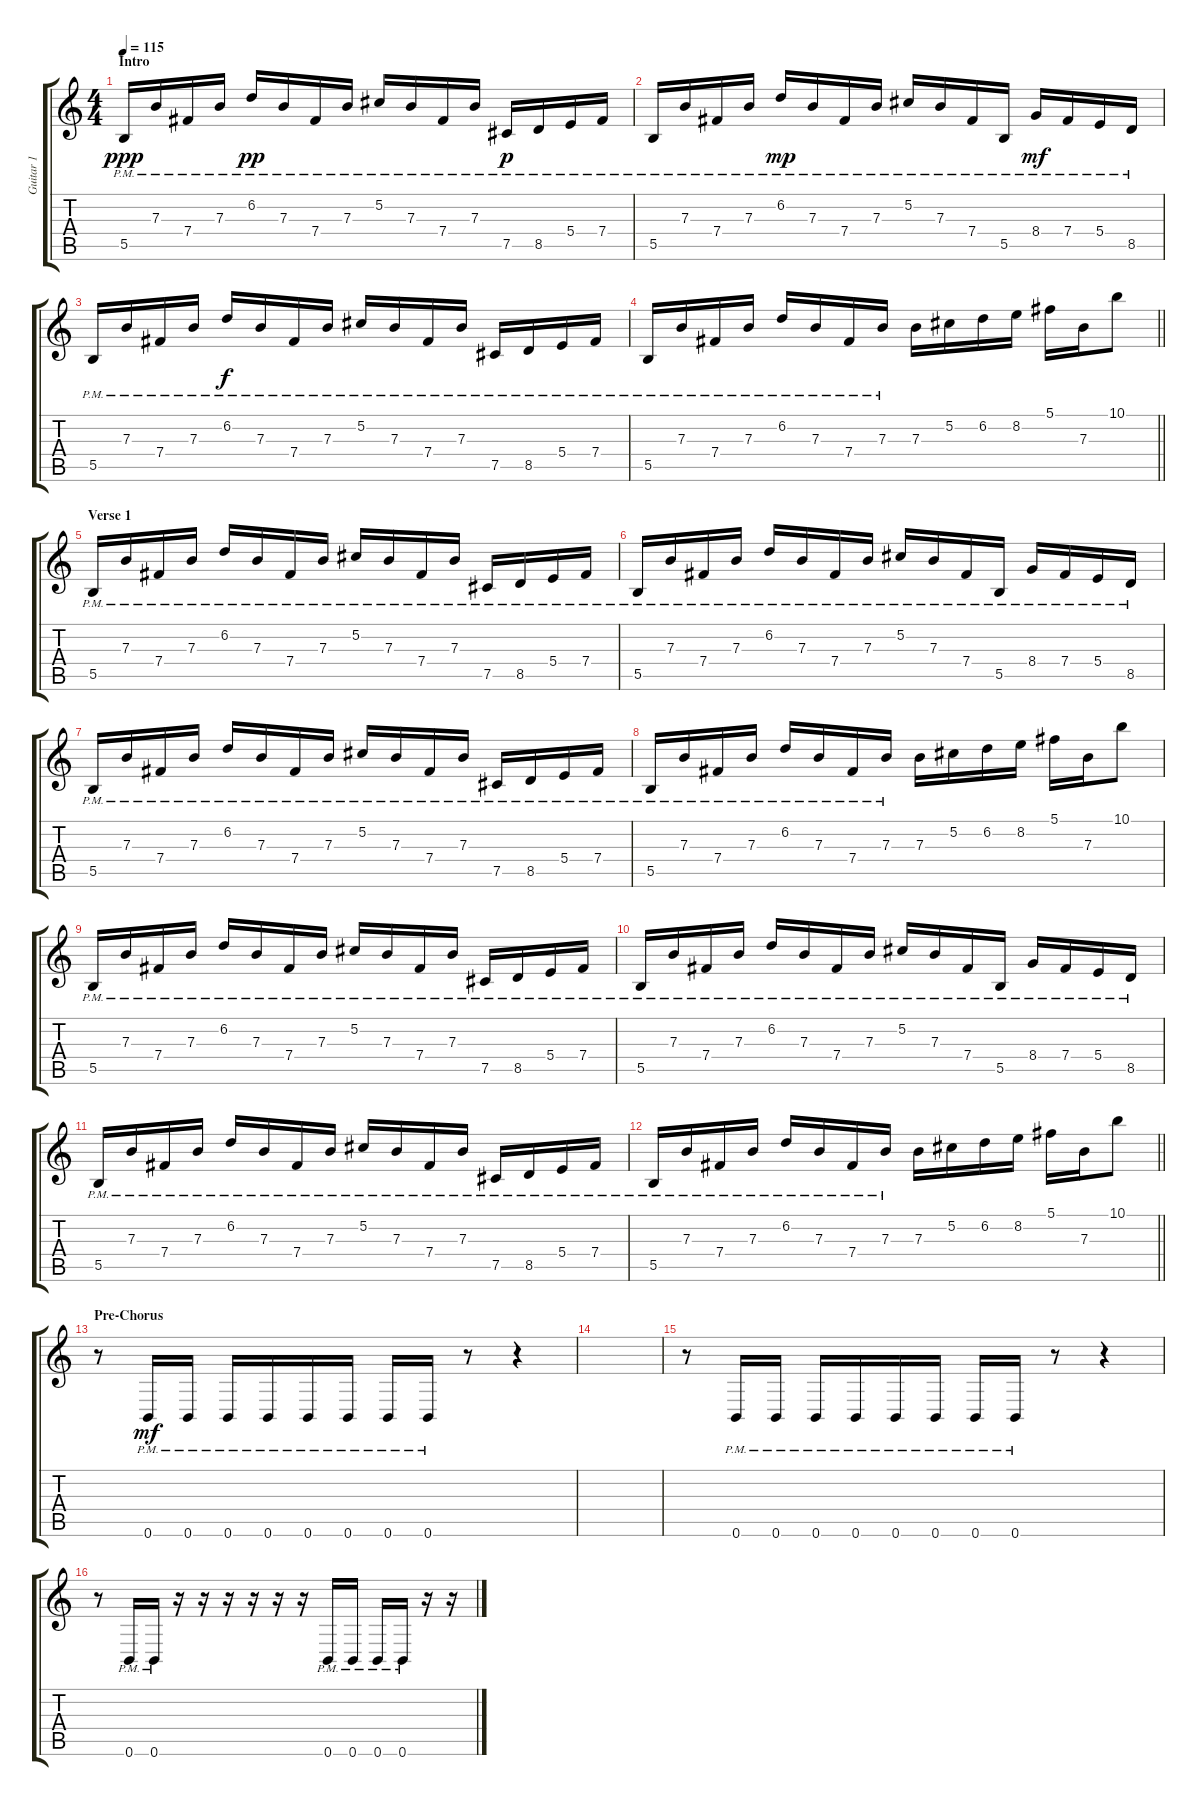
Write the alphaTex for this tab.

\track ("Guitar 1" "Guitar 1") {instrument distortionguitar}
\staff {score tabs}
\tuning (Db4 Ab3 E3 B2 Gb2 B1) {hide}
\ts (4 4)
\section ("" "Intro")
\tempo 115
\clef g2
\ks c
5.5{pm}.16{dy ppp instrument distortionguitar} 7.3{pm}.16 7.4{pm}.16 7.3{pm}.16 6.2{pm}.16{dy pp} 7.3{pm}.16 7.4{pm}.16 7.3{pm}.16 5.2{pm}.16 7.3{pm}.16 7.4{pm}.16 7.3{pm}.16 7.5{pm}.16{dy p} 8.5{pm}.16 5.4{pm}.16 7.4{pm}.16 |
5.5{pm}.16 7.3{pm}.16 7.4{pm}.16 7.3{pm}.16 6.2{pm}.16{dy mp} 7.3{pm}.16 7.4{pm}.16 7.3{pm}.16 5.2{pm}.16 7.3{pm}.16 7.4{pm}.16 5.5{pm}.16 8.4{pm}.16{dy mf} 7.4{pm}.16 5.4{pm}.16 8.5{pm}.16 |
5.5{pm}.16 7.3{pm}.16 7.4{pm}.16 7.3{pm}.16 6.2{pm}.16{dy f} 7.3{pm}.16 7.4{pm}.16 7.3{pm}.16 5.2{pm}.16 7.3{pm}.16 7.4{pm}.16 7.3{pm}.16 7.5{pm}.16 8.5{pm}.16 5.4{pm}.16 7.4{pm}.16 |
\barLineRight lightlight
5.5{pm}.16 7.3{pm}.16 7.4{pm}.16 7.3{pm}.16 6.2{pm}.16 7.3{pm}.16 7.4{pm}.16 7.3{pm}.16 7.3.16 5.2.16 6.2.16 8.2.16 5.1.16 7.3.16 10.1.8 |
\section ("" "Verse 1")
5.5{pm}.16 7.3{pm}.16 7.4{pm}.16 7.3{pm}.16 6.2{pm}.16 7.3{pm}.16 7.4{pm}.16 7.3{pm}.16 5.2{pm}.16 7.3{pm}.16 7.4{pm}.16 7.3{pm}.16 7.5{pm}.16 8.5{pm}.16 5.4{pm}.16 7.4{pm}.16 |
5.5{pm}.16 7.3{pm}.16 7.4{pm}.16 7.3{pm}.16 6.2{pm}.16 7.3{pm}.16 7.4{pm}.16 7.3{pm}.16 5.2{pm}.16 7.3{pm}.16 7.4{pm}.16 5.5{pm}.16 8.4{pm}.16 7.4{pm}.16 5.4{pm}.16 8.5{pm}.16 |
5.5{pm}.16 7.3{pm}.16 7.4{pm}.16 7.3{pm}.16 6.2{pm}.16 7.3{pm}.16 7.4{pm}.16 7.3{pm}.16 5.2{pm}.16 7.3{pm}.16 7.4{pm}.16 7.3{pm}.16 7.5{pm}.16 8.5{pm}.16 5.4{pm}.16 7.4{pm}.16 |
5.5{pm}.16 7.3{pm}.16 7.4{pm}.16 7.3{pm}.16 6.2{pm}.16 7.3{pm}.16 7.4{pm}.16 7.3{pm}.16 7.3.16 5.2.16 6.2.16 8.2.16 5.1.16 7.3.16 10.1.8 |
5.5{pm}.16 7.3{pm}.16 7.4{pm}.16 7.3{pm}.16 6.2{pm}.16 7.3{pm}.16 7.4{pm}.16 7.3{pm}.16 5.2{pm}.16 7.3{pm}.16 7.4{pm}.16 7.3{pm}.16 7.5{pm}.16 8.5{pm}.16 5.4{pm}.16 7.4{pm}.16 |
5.5{pm}.16 7.3{pm}.16 7.4{pm}.16 7.3{pm}.16 6.2{pm}.16 7.3{pm}.16 7.4{pm}.16 7.3{pm}.16 5.2{pm}.16 7.3{pm}.16 7.4{pm}.16 5.5{pm}.16 8.4{pm}.16 7.4{pm}.16 5.4{pm}.16 8.5{pm}.16 |
5.5{pm}.16 7.3{pm}.16 7.4{pm}.16 7.3{pm}.16 6.2{pm}.16 7.3{pm}.16 7.4{pm}.16 7.3{pm}.16 5.2{pm}.16 7.3{pm}.16 7.4{pm}.16 7.3{pm}.16 7.5{pm}.16 8.5{pm}.16 5.4{pm}.16 7.4{pm}.16 |
\barLineRight lightlight
5.5{pm}.16 7.3{pm}.16 7.4{pm}.16 7.3{pm}.16 6.2{pm}.16 7.3{pm}.16 7.4{pm}.16 7.3{pm}.16 7.3.16 5.2.16 6.2.16 8.2.16 5.1.16 7.3.16 10.1.8 |
\section ("" "Pre-Chorus")
r.8 0.6{pm}.16{dy mf} 0.6{pm}.16 0.6{pm}.16 0.6{pm}.16 0.6{pm}.16 0.6{pm}.16 0.6{pm}.16 0.6{pm}.16 r.8 r.4 |
|
r.8 0.6{pm}.16 0.6{pm}.16 0.6{pm}.16 0.6{pm}.16 0.6{pm}.16 0.6{pm}.16 0.6{pm}.16 0.6{pm}.16 r.8 r.4 |
r.8 0.6{pm}.16 0.6{pm}.16 r.16 r.16 r.16 r.16 r.16 r.16 0.6{pm}.16 0.6{pm}.16 0.6{pm}.16 0.6{pm}.16 r.16 r.16
